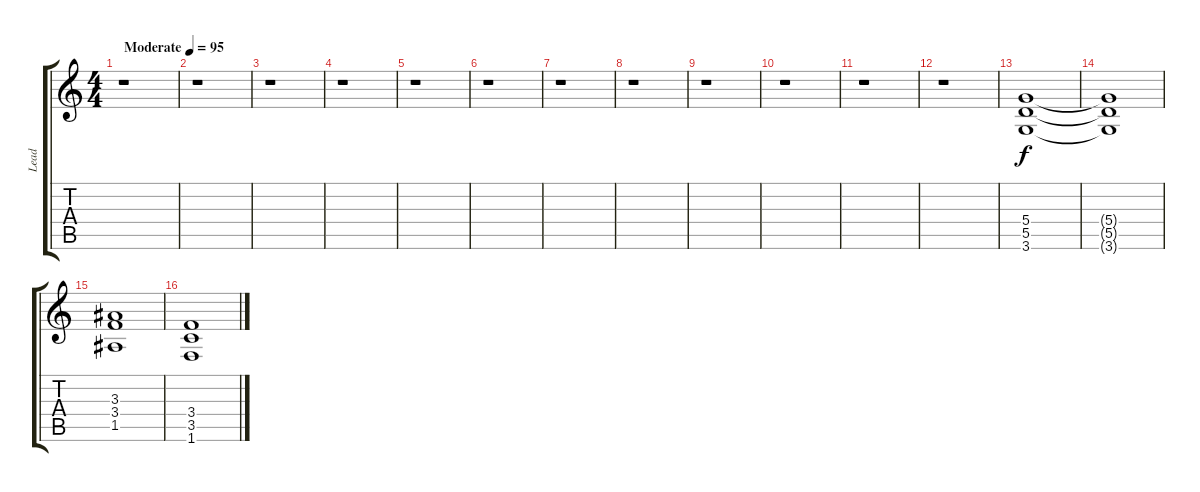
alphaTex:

\track ("Lead" "Lead") {instrument overdrivenguitar}
\staff {score tabs}
\tuning (E4 B3 G3 D3 A2 E2) {hide}
\ts (4 4)
\tempo (95 "Moderate")
\clef g2
\ks c
r.1{dy f instrument overdrivenguitar} |
r.1 |
r.1 |
r.1 |
r.1 |
r.1 |
r.1 |
r.1 |
r.1 |
r.1 |
r.1 |
r.1 |
(5.4 5.5 3.6).1 |
(5.4{t} 5.5{t} 3.6{t}).1 |
(3.3 3.4 1.5).1 |
(3.4 3.5 1.6).1
